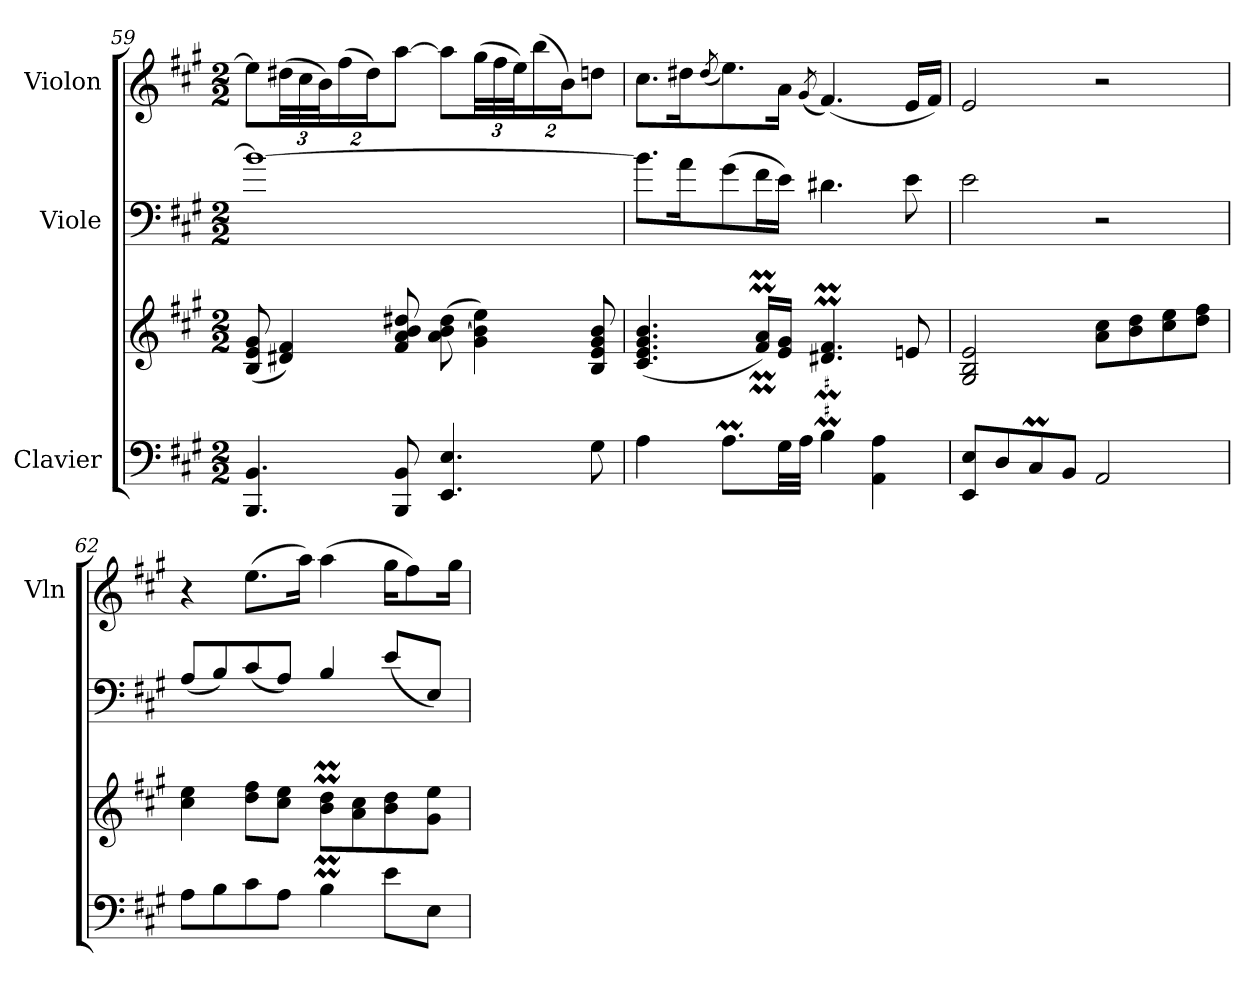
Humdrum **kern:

**kern	**kern	**kern	**kern
*part3	*part3	*part2	*part1
*staff4	*staff3	*staff2	*staff1
*I"Clavier	*	*I"Viole	*I"Violon
*	*	*	*I'Vln
*clefF4	*clefG2	*clefF4	*clefG2
*k[f#c#g#]	*k[f#c#g#]	*k[f#c#g#]	*k[f#c#g#]
*M2/2	*M2/2	*M2/2	*M2/2
=59	=59	=59	=59
4.BBB/ 4.BB/	(<8B/ 8e/ 8g#/	1b_	8ee\L]
*	*	*	*Xbrackettup
.	4d#X/ 4f#/)	.	(>48dd#X\LL
.	.	.	48cc#\
.	.	.	48b\J)
.	.	.	(>32%3ff#\
.	.	.	32%3dd#\J)
8BBB/ 8BB/	8f#/ 8a/ 8b/ 8dd#X/	.	[8aa\J
4.EE/ 4.E/	(>8a\ [8b\ 8dd#\	.	8aa\L]
.	4g#\ 4b\] 4ee\)	.	(>48gg#\LL
.	.	.	48ff#\
.	.	.	48ee\J)
.	.	.	(>32%3bb\
.	.	.	32%3b\J)
8G#\	8B/ 8e/ 8g#/ 8b/	.	8ddn\J
=60	=60	=60	=60
4A\	(<4.c#/ 4.e/ 4.g#/ 4.b/	8.b\L]	8.cc#\L
.	.	16a\K	16dd#X\K
.	.	.	(<8qdd#/
8.AM\L	.	(>8g#\	8.ee\)
.	16f#/M 16a/MLL)	16f#\L	.
32G#\LL	16e/ 16g#/JJ	16e\JJ)	16a\Jk
32A\JJJ	.	.	.
.	.	.	(<8qg#/
4B\	4.d#X/M 4.f#/M	4.d#X\	(<4.f#/)
4AA\ 4A\	.	.	.
.	8e/	8e\	16e/LL
.	.	.	16f#/JJ)
=61	=61	=61	=61
8EE/ 8E/L	2G#/ 2B/ 2e/	2e\	2e/
8D/	.	.	.
8C#m/	.	.	.
8BB/J	.	.	.
2AA/	8a\ 8cc#\L	2r	2r
.	8b\ 8dd\	.	.
.	8cc#\ 8ee\	.	.
.	8dd\ 8ff#\J	.	.
!!LO:LB:g=z
=62	=62	=62	=62
8A\L	4cc#\ 4ee\	(<8A/L	4r
8B\	.	8B/)	.
8c#\	8dd\ 8ff#\L	(<8c#/	(>8.ee\L
8A\J	8cc#\ 8ee\J	8A/J)	.
.	.	.	16aa\Jk)
4B\	8b\M 8dd\ML	4B/	(>4aa\
.	8a\ 8cc#\	.	.
8e\L	8b\ 8dd\	(<8e/L	16gg#\KL
.	.	.	8ff#\)
8E\J	8g#\ 8ee\J	8E/J)	.
.	.	.	16gg#\Jk
=	=	=	=
*-	*-	*-	*-
